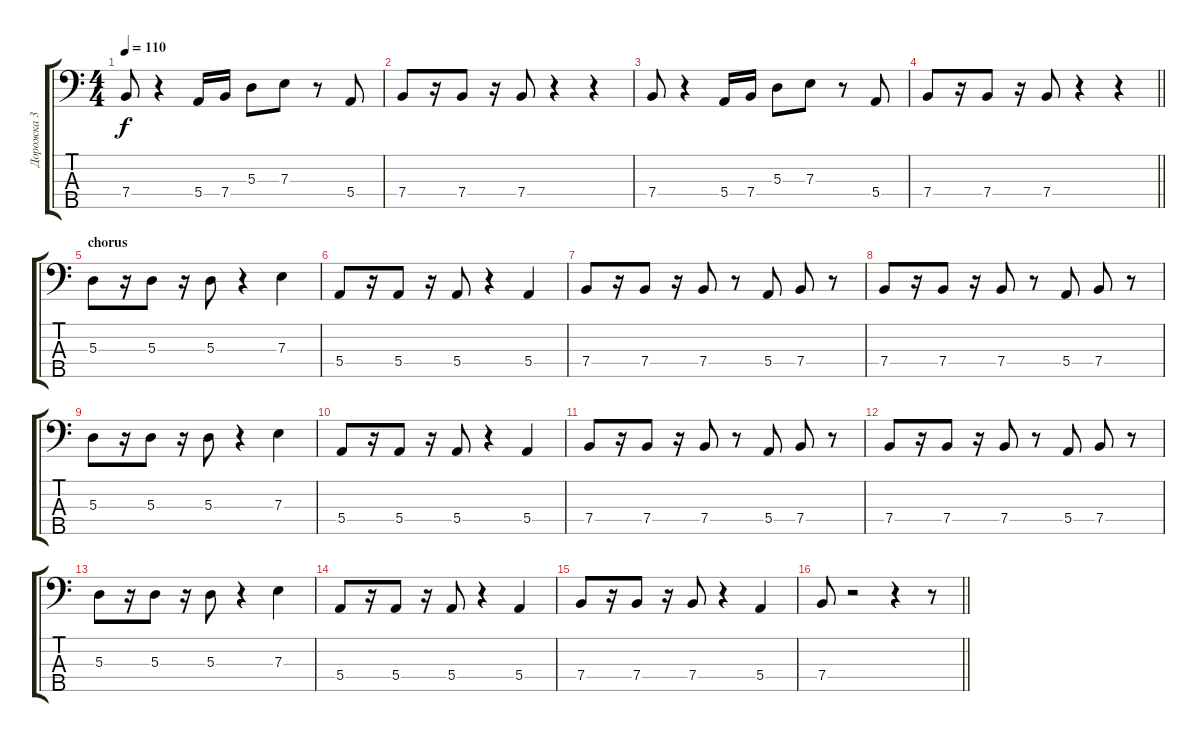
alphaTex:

\track ("Дорожка 3" "Дорожка 3") {instrument electricbassfinger}
\staff {score tabs}
\tuning (G2 D2 A1 E1 B0) {hide}
\ts (4 4)
\tempo 110
\clef f4
\ks c
7.4.8{dy f} r.4 5.4.16 7.4.16 5.3.8 7.3.8 r.8 5.4.8 |
7.4.8 r.16 7.4.8 r.16 7.4.8 r.4 r.4 |
7.4.8 r.4 5.4.16 7.4.16 5.3.8 7.3.8 r.8 5.4.8 |
\barLineRight lightlight
7.4.8 r.16 7.4.8 r.16 7.4.8 r.4 r.4 |
\section ("" "chorus")
5.3.8 r.16 5.3.8 r.16 5.3.8 r.4 7.3.4 |
5.4.8 r.16 5.4.8 r.16 5.4.8 r.4 5.4.4 |
7.4.8 r.16 7.4.8 r.16 7.4.8 r.8 5.4.8 7.4.8 r.8 |
7.4.8 r.16 7.4.8 r.16 7.4.8 r.8 5.4.8 7.4.8 r.8 |
5.3.8 r.16 5.3.8 r.16 5.3.8 r.4 7.3.4 |
5.4.8 r.16 5.4.8 r.16 5.4.8 r.4 5.4.4 |
7.4.8 r.16 7.4.8 r.16 7.4.8 r.8 5.4.8 7.4.8 r.8 |
7.4.8 r.16 7.4.8 r.16 7.4.8 r.8 5.4.8 7.4.8 r.8 |
5.3.8 r.16 5.3.8 r.16 5.3.8 r.4 7.3.4 |
5.4.8 r.16 5.4.8 r.16 5.4.8 r.4 5.4.4 |
7.4.8 r.16 7.4.8 r.16 7.4.8 r.4 5.4.4 |
\barLineRight lightlight
7.4.8 r.2 r.4 r.8
